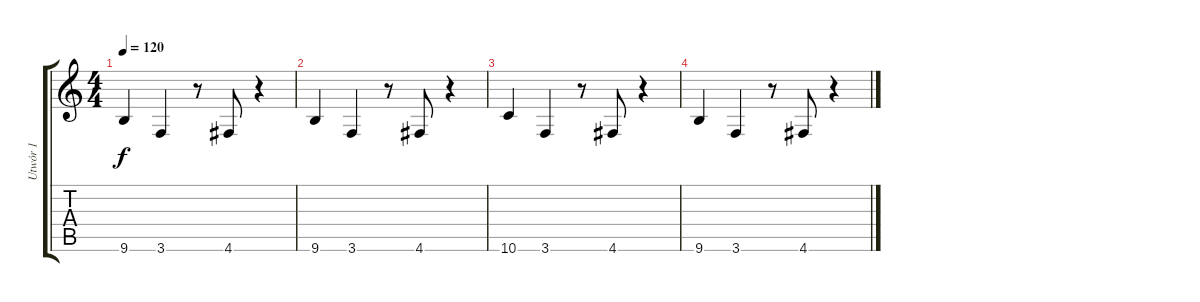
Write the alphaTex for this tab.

\track ("Utwór 1" "Utwór 1") {instrument guitarharmonics}
\staff {score tabs}
\tuning (D4 A3 F3 C3 G2 D2) {hide}
\ts (4 4)
\tempo 120
\clef g2
\ks c
9.6.4{dy f volume 1} 3.6.4 r.8 4.6.8 r.4 |
9.6.4 3.6.4 r.8 4.6.8 r.4 |
10.6.4 3.6.4 r.8 4.6.8 r.4 |
9.6.4 3.6.4 r.8 4.6.8 r.4
